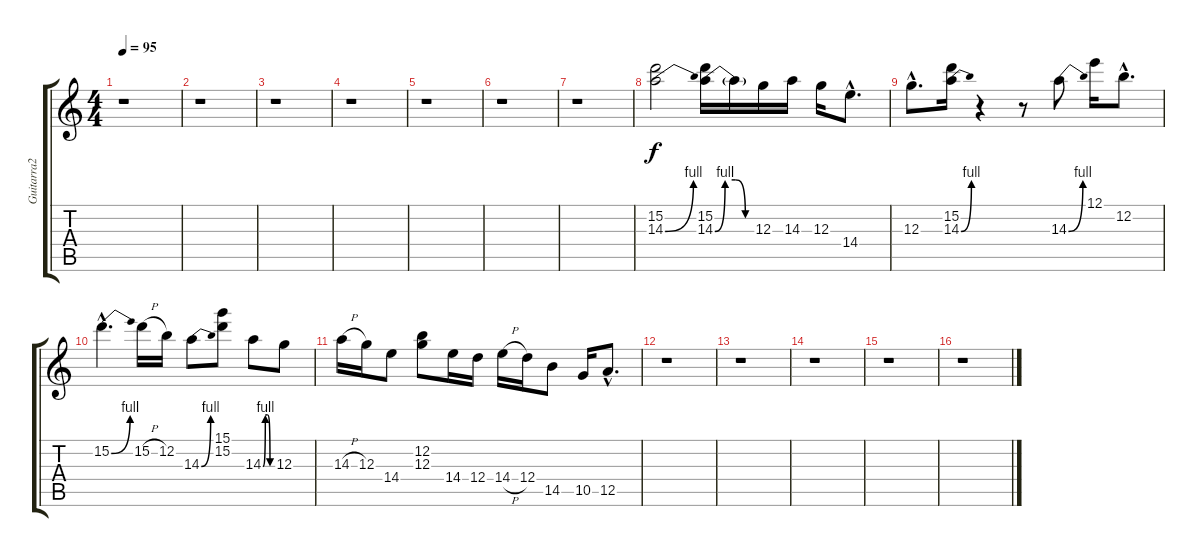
\track ("Guitarra2 (Uoho)" "Guitarra2 ") {instrument distortionguitar}
\staff {score tabs}
\tuning (E4 B3 G3 D3 A2 E2) {hide}
\ts (4 4)
\tempo 95
\clef g2
\ks c
r.1{dy f} |
r.1 |
r.1 |
r.1 |
r.1 |
r.1 |
r.1 |
(15.2 14.3{be (bend 0 0 60 4)}).2 (15.2 14.3{be (custom 0 0 15 4 30 4 45 0 60 0)}).16 14.3{t}.16 12.3.16 14.3.16 12.3.16 14.4{hac}.8{d} |
12.3{hac}.8{d} (15.2 14.3{be (bend 0 0 60 4)}).16 r.4 r.8 14.3{be (bend 0 0 60 4)}.8 12.1.16 12.2{hac}.8{d} |
15.2{be (bend 0 0 60 4) hac}.4{d} 15.2{h}.16 12.2.16 14.3{be (bend 0 0 60 4)}.8 (15.1 15.2).8 14.3{be (custom 0 0 15 4 30 4 45 0 60 0)}.8 12.3.8 |
14.3{h}.16 12.3.16 14.4.8 (12.2 12.3).8 14.4.16 12.4.16 14.4{h}.16 12.4.16 14.5.8 10.5.16 12.5{hac}.8{d} |
r.1 |
r.1 |
r.1 |
r.1 |
r.1
